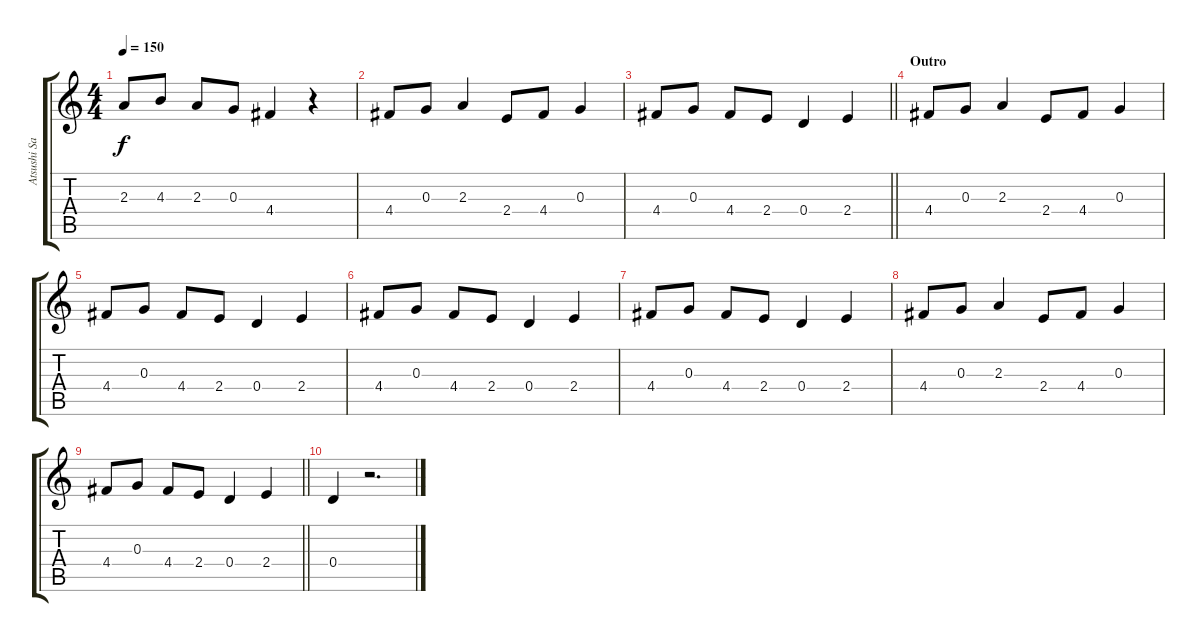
\track ("Atsushi Sakurai" "Atsushi Sa") {instrument electricguitarjazz}
\staff {score tabs}
\tuning (E4 B3 G3 D3 A2 E2) {hide}
\ts (4 4)
\tempo 150
\clef g2
\ks c
2.3.8{dy f} 4.3.8 2.3.8 0.3.8 4.4.4 r.4 |
4.4.8 0.3.8 2.3.4 2.4.8 4.4.8 0.3.4 |
\barLineRight lightlight
4.4.8 0.3.8 4.4.8 2.4.8 0.4.4 2.4.4 |
\section ("" "Outro")
4.4.8 0.3.8 2.3.4 2.4.8 4.4.8 0.3.4 |
4.4.8 0.3.8 4.4.8 2.4.8 0.4.4 2.4.4 |
4.4.8 0.3.8 4.4.8 2.4.8 0.4.4 2.4.4 |
4.4.8 0.3.8 4.4.8 2.4.8 0.4.4 2.4.4 |
4.4.8 0.3.8 2.3.4 2.4.8 4.4.8 0.3.4 |
\barLineRight lightlight
4.4.8 0.3.8 4.4.8 2.4.8 0.4.4 2.4.4 |
0.4.4 r.2{d}
